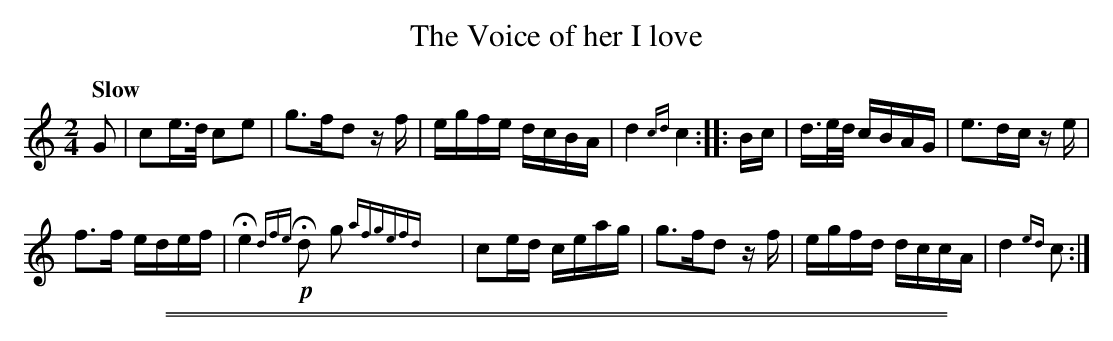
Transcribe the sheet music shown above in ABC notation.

X:1
T: The Voice of her I love
M: 2/4
L: 1/16
Q: "Slow"
K: C
G2 |\
c2e>d c2e2 | g3fd2 zf | egfe dcBA | d4 {cd}c4 :: Bc | d>ed/ cBAG | e3dc ze |
f3f edef | He4 !p!{dfe}Hd2 g2{afgefd}y | c2ed ceag | g3fd2 zf | egfd dccA | d4 {ed}c2 :|
